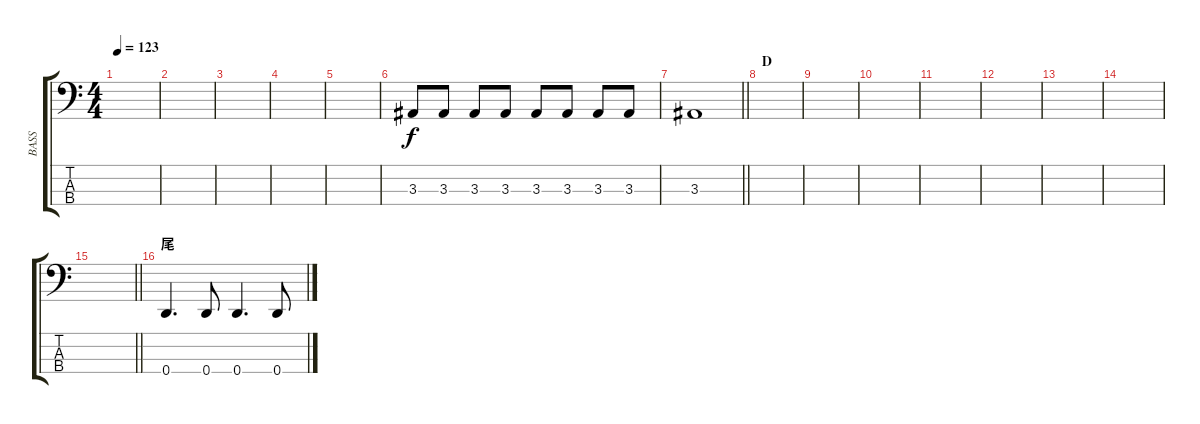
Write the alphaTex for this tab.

\track ("BASS" "BASS") {instrument electricbassfinger}
\staff {score tabs}
\tuning (F2 C2 G1 D1) {hide}
\ts (4 4)
\tempo 123
\clef f4
\ks c
|
|
|
|
|
3.3.8 3.3.8 3.3.8 3.3.8 3.3.8 3.3.8 3.3.8 3.3.8 |
\barLineRight lightlight
3.3.1 |
\section ("" "D")
|
|
|
|
|
|
|
\barLineRight lightlight
|
\section ("" "尾")
0.4.4{d} 0.4.8 0.4.4{d} 0.4.8
